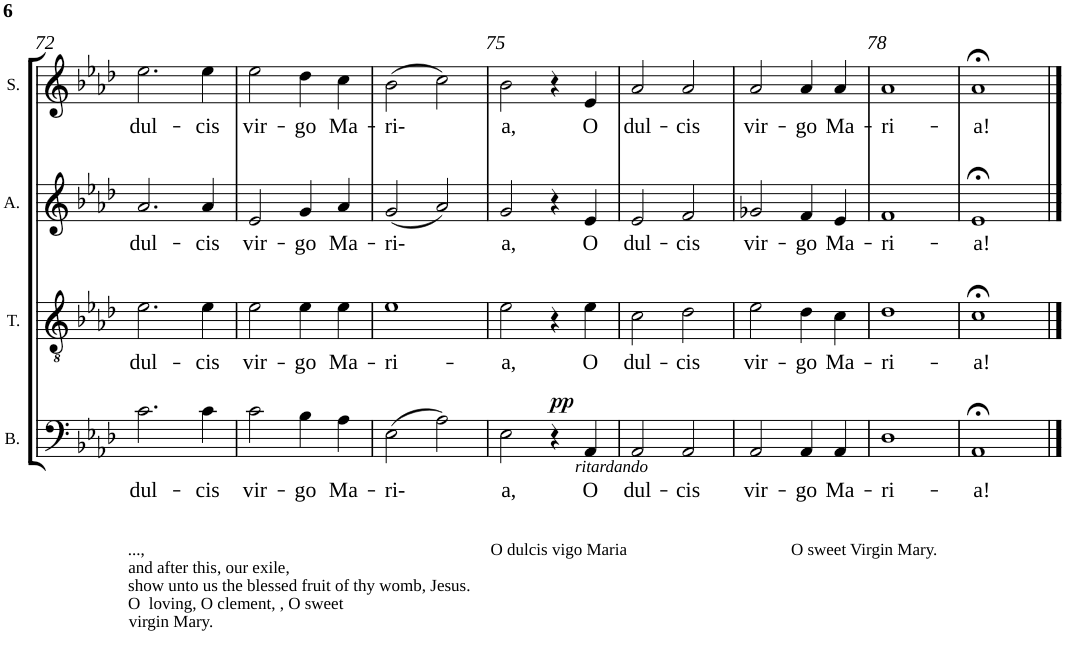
**kern	**text	**dynam	**kern	**text	**kern	**text	**kern	**text
*part4	*part4	*part4	*part3	*part3	*part2	*part2	*part1	*part1
*staff4	*staff4	*staff4	*staff3	*staff3	*staff2	*staff2	*staff1	*staff1
*I"Bass	*	*	*I"Tenor	*	*I"Alto	*	*I"Soprano	*
*I'B.	*	*	*I'T.	*	*I'A.	*	*I'S.	*
!!LO:PB:g=z
*clefF4	*	*	*clefGv2	*	*clefG2	*	*clefG2	*
*k[b-e-a-d-]	*	*	*k[b-e-a-d-]	*	*k[b-e-a-d-]	*	*k[b-e-a-d-]	*
*A-:	*	*	*A-:	*	*A-:	*	*A-:	*
*M2/2	*	*	*M2/2	*	*M2/2	*	*M2/2	*
*met(c|)	*	*	*met(c|)	*	*met(c|)	*	*met(c|)	*
=72	=72	=72	=72	=72	=72	=72	=72	=72
!LO:TX:b:t=...,	!	!	!	!	!	!	!	!
!LO:TX:b:t=and after this, our exile,	!	!	!	!	!	!	!	!
!LO:TX:b:t=show unto us the blessed fruit of thy womb, Jesus.	!	!	!	!	!	!	!	!
!LO:TX:b:t=O  loving, O clement, , O sweet	!	!	!	!	!	!	!	!
!LO:TX:b:t=virgin Mary.	!	!	!	!	!	!	!	!
!	!LO:LY:b	!	!	!LO:LY:b	!	!LO:LY:b	!	!LO:LY:b
2.c\	dul-	.	2.e-\	dul-	2.a-/	dul-	2.ee-\	dul-
!	!LO:LY:b	!	!	!LO:LY:b	!	!LO:LY:b	!	!LO:LY:b
4c\	-cis	.	4e-\	-cis	4a-/	-cis	4ee-\	-cis
=73	=73	=73	=73	=73	=73	=73	=73	=73
!	!LO:LY:b	!	!	!LO:LY:b	!	!LO:LY:b	!	!LO:LY:b
2c\	vir-	.	2e-\	vir-	2e-/	vir-	2ee-\	vir-
!	!LO:LY:b	!	!	!LO:LY:b	!	!LO:LY:b	!	!LO:LY:b
4B-\	-go	.	4e-\	-go	4g/	-go	4dd-\	-go
!	!LO:LY:b	!	!	!LO:LY:b	!	!LO:LY:b	!	!LO:LY:b
4A-\	Ma-	.	4e-\	Ma-	4a-/	Ma-	4cc\	Ma-
=74	=74	=74	=74	=74	=74	=74	=74	=74
!	!LO:LY:b	!	!	!LO:LY:b	!	!LO:LY:b	!	!LO:LY:b
(>2E-\	-ri-	.	1e-	-ri-	(<2g/	-ri-	(>2b-\	-ri-
2A-\)	.	.	.	.	2a-/)	.	2cc\)	.
=75	=75	=75	=75	=75	=75	=75	=75	=75
!LO:TX:b:t=O dulcis vigo Maria	!	!	!	!	!	!	!	!
!	!LO:LY:b	!	!	!LO:LY:b	!	!LO:LY:b	!	!LO:LY:b
2E-\	a,	.	2e-\	-a,	2g/	a,	2b-\	a,
4r	.	.	4r	.	4r	.	4r	.
!LO:TX:b:i:t=ritardando	!	!	!	!	!	!	!	!
!	!LO:LY:b	!LO:DY:a	!	!LO:LY:b	!	!LO:LY:b	!	!LO:LY:b
4AA-/	O	pp	4e-\	O	4e-/	O	4e-/	O
=76	=76	=76	=76	=76	=76	=76	=76	=76
!	!LO:LY:b	!	!	!LO:LY:b	!	!LO:LY:b	!	!LO:LY:b
2AA-/	dul-	.	2c\	dul-	2e-/	dul-	2a-/	dul-
!	!LO:LY:b	!	!	!LO:LY:b	!	!LO:LY:b	!	!LO:LY:b
2AA-/	-cis	.	2d-\	-cis	2f/	-cis	2a-/	-cis
=77	=77	=77	=77	=77	=77	=77	=77	=77
!	!LO:LY:b	!	!	!LO:LY:b	!	!LO:LY:b	!	!LO:LY:b
2AA-/	vir-	.	2e-\	vir-	2g-X/	vir-	2a-/	vir-
!LO:TX:b:t=O sweet Virgin Mary.	!	!	!	!	!	!	!	!
!	!LO:LY:b	!	!	!LO:LY:b	!	!LO:LY:b	!	!LO:LY:b
4AA-/	-go	.	4d-\	-go	4f/	-go	4a-/	-go
!	!LO:LY:b	!	!	!LO:LY:b	!	!LO:LY:b	!	!LO:LY:b
4AA-/	Ma-	.	4c\	Ma-	4e-/	Ma-	4a-/	Ma-
=78	=78	=78	=78	=78	=78	=78	=78	=78
!	!LO:LY:b	!	!	!LO:LY:b	!	!LO:LY:b	!	!LO:LY:b
1D-	-ri-	.	1d-	-ri-	1f	-ri-	1a-	-ri-
=79	=79	=79	=79	=79	=79	=79	=79	=79
!	!LO:LY:b	!	!	!LO:LY:b	!	!LO:LY:b	!	!LO:LY:b
1AA-;<	-a!	.	1c;<	-a!	1e-;<	-a!	1a-;<	-a!
==	==	==	==	==	==	==	==	==
*-	*-	*-	*-	*-	*-	*-	*-	*-
